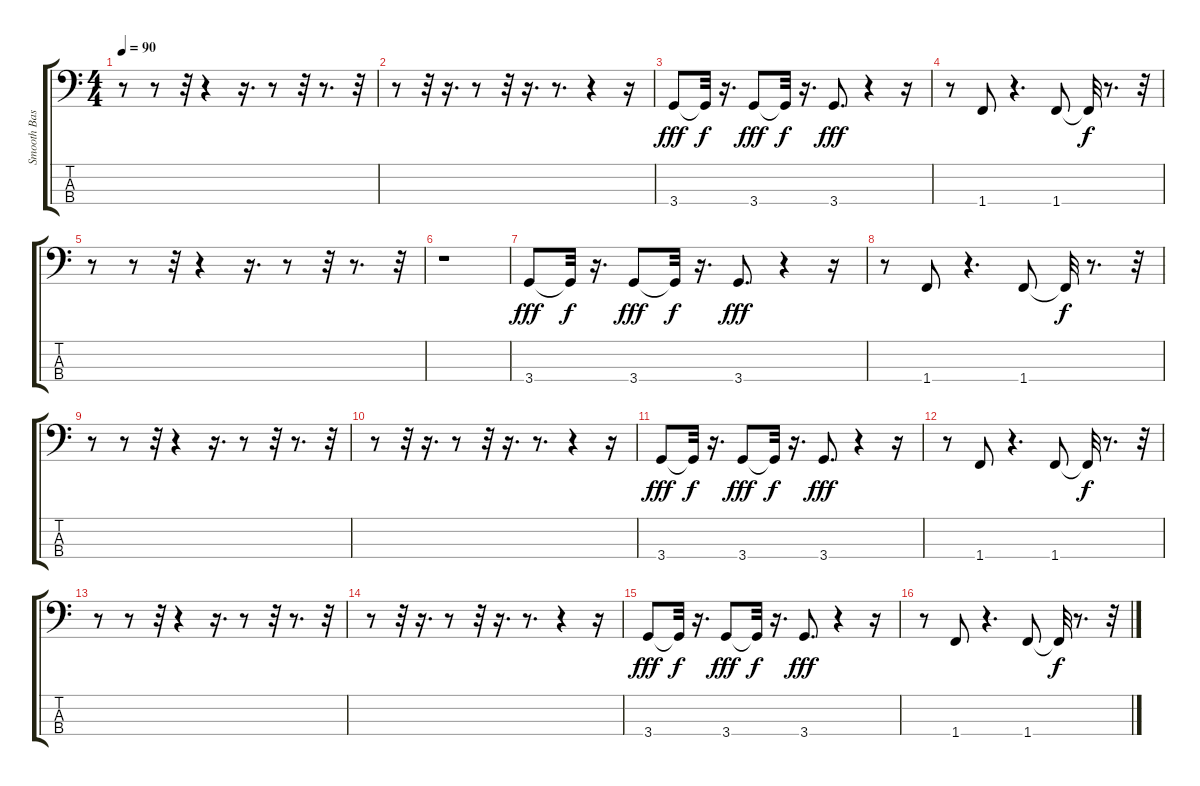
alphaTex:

\track ("Smooth Bass" "Smooth Bas") {instrument fretlessbass}
\staff {score tabs}
\tuning (G2 D2 A1 E1) {hide}
\ts (4 4)
\tempo 90
\clef f4
\ks c
r.8{dy f} r.8 r.32 r.4 r.16{d} r.8 r.32 r.8{d} r.32 |
r.8 r.32 r.16{d} r.8 r.32 r.16{d} r.8{d} r.4 r.16 |
3.4.8{dy fff} 3.4{t}.32{dy f} r.16{d} 3.4.8{dy fff} 3.4{t}.32{dy f} r.16{d} 3.4.8{d dy fff} r.4 r.16 |
r.8 1.4.8 r.4{d} 1.4.8 1.4{t}.32{dy f} r.8{d} r.32 |
r.8 r.8 r.32 r.4 r.16{d} r.8 r.32 r.8{d} r.32 |
r.1 |
3.4.8{dy fff} 3.4{t}.32{dy f} r.16{d} 3.4.8{dy fff} 3.4{t}.32{dy f} r.16{d} 3.4.8{d dy fff} r.4 r.16 |
r.8 1.4.8 r.4{d} 1.4.8 1.4{t}.32{dy f} r.8{d} r.32 |
r.8 r.8 r.32 r.4 r.16{d} r.8 r.32 r.8{d} r.32 |
r.8 r.32 r.16{d} r.8 r.32 r.16{d} r.8{d} r.4 r.16 |
3.4.8{dy fff} 3.4{t}.32{dy f} r.16{d} 3.4.8{dy fff} 3.4{t}.32{dy f} r.16{d} 3.4.8{d dy fff} r.4 r.16 |
r.8 1.4.8 r.4{d} 1.4.8 1.4{t}.32{dy f} r.8{d} r.32 |
r.8 r.8 r.32 r.4 r.16{d} r.8 r.32 r.8{d} r.32 |
r.8 r.32 r.16{d} r.8 r.32 r.16{d} r.8{d} r.4 r.16 |
3.4.8{dy fff} 3.4{t}.32{dy f} r.16{d} 3.4.8{dy fff} 3.4{t}.32{dy f} r.16{d} 3.4.8{d dy fff} r.4 r.16 |
r.8 1.4.8 r.4{d} 1.4.8 1.4{t}.32{dy f} r.8{d} r.32
